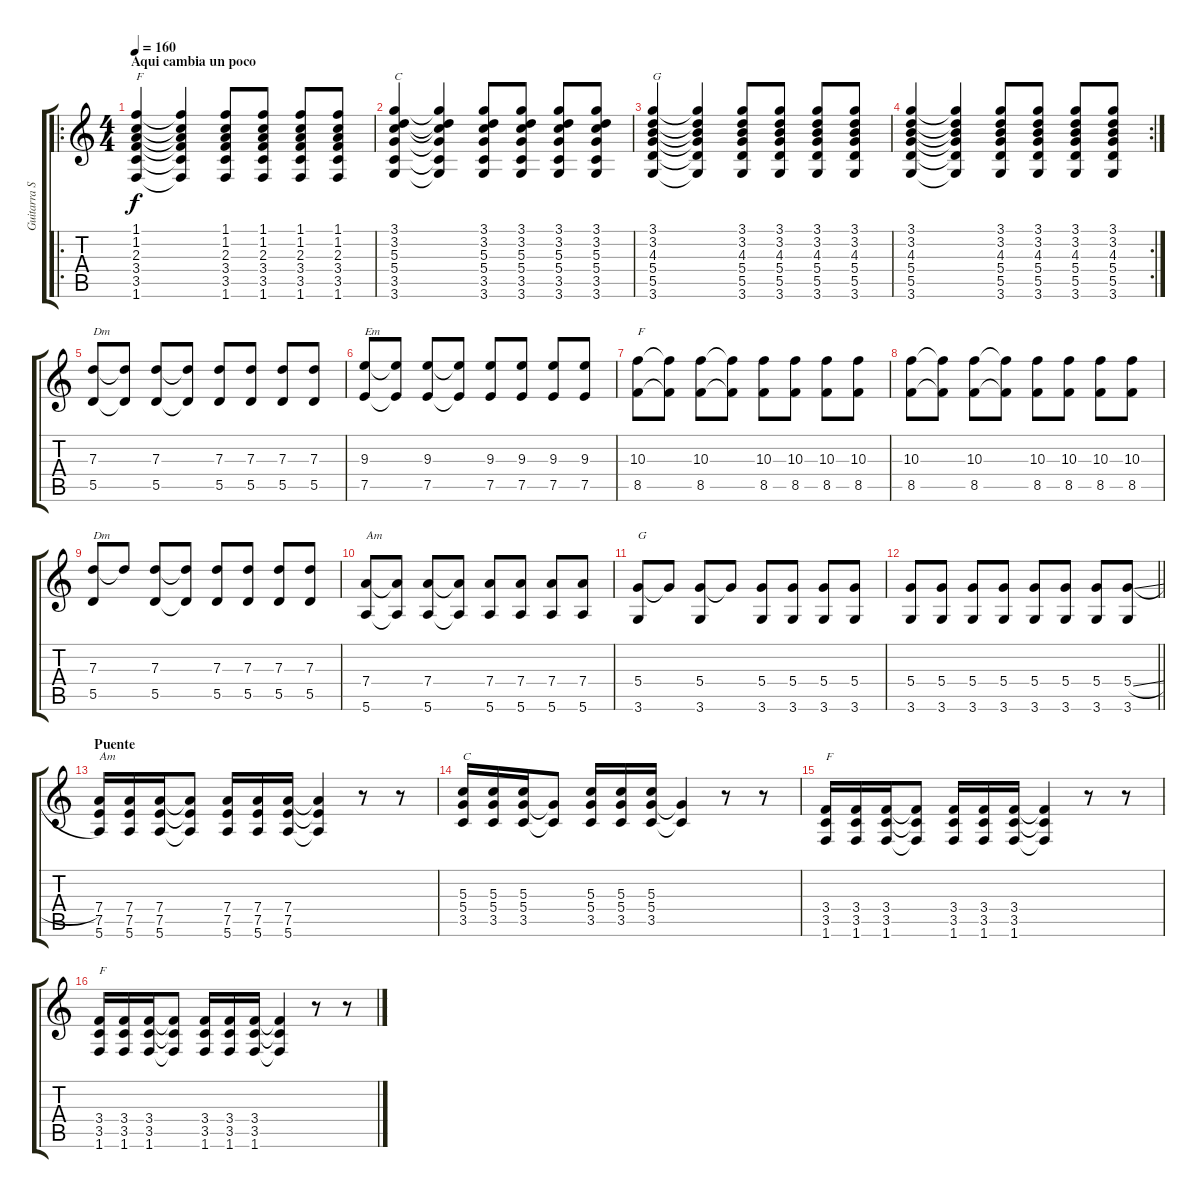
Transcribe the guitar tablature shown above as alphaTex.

\track ("Guitarra Solista" "Guitarra S") {instrument overdrivenguitar}
\staff {score tabs}
\tuning (E4 B3 G3 D3 A2 E2) {hide}
\ro
\ts (4 4)
\section ("" "Aqui cambia un poco")
\tempo 160
\clef g2
\ks c
(1.1 1.2 2.3 3.4 3.5 1.6).4{txt "F" dy f} (1.1{t} 1.2{t} 2.3{t} 3.4{t} 3.5{t} 1.6{t}).4 (1.1 1.2 2.3 3.4 3.5 1.6).8 (1.1 1.2 2.3 3.4 3.5 1.6).8 (1.1 1.2 2.3 3.4 3.5 1.6).8 (1.1 1.2 2.3 3.4 3.5 1.6).8 |
(3.1 3.2 5.3 5.4 3.5 3.6).4{txt "C"} (3.1{t} 3.2{t} 5.3{t} 5.4{t} 3.5{t} 3.6{t}).4 (3.1 3.2 5.3 5.4 3.5 3.6).8 (3.1 3.2 5.3 5.4 3.5 3.6).8 (3.1 3.2 5.3 5.4 3.5 3.6).8 (3.1 3.2 5.3 5.4 3.5 3.6).8 |
(3.1 3.2 4.3 5.4 5.5 3.6).4{txt "G"} (3.1{t} 3.2{t} 4.3{t} 5.4{t} 5.5{t} 3.6{t}).4 (3.1 3.2 4.3 5.4 5.5 3.6).8 (3.1 3.2 4.3 5.4 5.5 3.6).8 (3.1 3.2 4.3 5.4 5.5 3.6).8 (3.1 3.2 4.3 5.4 5.5 3.6).8 |
\rc 2
(3.1 3.2 4.3 5.4 5.5 3.6).4 (3.1{t} 3.2{t} 4.3{t} 5.4{t} 5.5{t} 3.6{t}).4 (3.1 3.2 4.3 5.4 5.5 3.6).8 (3.1 3.2 4.3 5.4 5.5 3.6).8 (3.1 3.2 4.3 5.4 5.5 3.6).8 (3.1 3.2 4.3 5.4 5.5 3.6).8 |
(7.3 5.5).8{txt "Dm"} (7.3{t} 5.5{t}).8 (7.3 5.5).8 (7.3{t} 5.5{t}).8 (7.3 5.5).8 (7.3 5.5).8 (7.3 5.5).8 (7.3 5.5).8 |
(9.3 7.5).8{txt "Em"} (9.3{t} 7.5{t}).8 (9.3 7.5).8 (9.3{t} 7.5{t}).8 (9.3 7.5).8 (9.3 7.5).8 (9.3 7.5).8 (9.3 7.5).8 |
(10.3 8.5).8{txt "F"} (10.3{t} 8.5{t}).8 (10.3 8.5).8 (10.3{t} 8.5{t}).8 (10.3 8.5).8 (10.3 8.5).8 (10.3 8.5).8 (10.3 8.5).8 |
(10.3 8.5).8 (10.3{t} 8.5{t}).8 (10.3 8.5).8 (10.3{t} 8.5{t}).8 (10.3 8.5).8 (10.3 8.5).8 (10.3 8.5).8 (10.3 8.5).8 |
(7.3 5.5).8{txt "Dm"} 7.3{t}.8 (7.3 5.5).8 (7.3{t} 5.5{t}).8 (7.3 5.5).8 (7.3 5.5).8 (7.3 5.5).8 (7.3 5.5).8 |
(7.4 5.6).8{txt "Am"} (7.4{t} 5.6{t}).8 (7.4 5.6).8 (7.4{t} 5.6{t}).8 (7.4 5.6).8 (7.4 5.6).8 (7.4 5.6).8 (7.4 5.6).8 |
(5.4 3.6).8{txt "G"} 5.4{t}.8 (5.4 3.6).8 5.4{t}.8 (5.4 3.6).8 (5.4 3.6).8 (5.4 3.6).8 (5.4 3.6).8 |
\barLineRight lightlight
(5.4 3.6).8 (5.4 3.6).8 (5.4 3.6).8 (5.4 3.6).8 (5.4 3.6).8 (5.4 3.6).8 (5.4 3.6).8 (5.4{sl} 3.6).8 |
\section ("" "Puente")
(7.4 7.5 5.6).16{txt "Am"} (7.4 7.5 5.6).16 (7.4 7.5 5.6).16 (7.4{t} 7.5{t} 5.6{t}).8 (7.4 7.5 5.6).16 (7.4 7.5 5.6).16 (7.4 7.5 5.6).16 (7.4{t} 7.5{t} 5.6{t}).4 r.8 r.8 |
(5.3 5.4 3.5).16{txt "C"} (5.3 5.4 3.5).16 (5.3 5.4 3.5).16 (5.4{t} 3.5{t}).8 (5.3 5.4 3.5).16 (5.3 5.4 3.5).16 (5.3 5.4 3.5).16 (5.4{t} 3.5{t}).4 r.8 r.8 |
(3.4 3.5 1.6).16{txt "F"} (3.4 3.5 1.6).16 (3.4 3.5 1.6).16 (3.4{t} 3.5{t} 1.6{t}).8 (3.4 3.5 1.6).16 (3.4 3.5 1.6).16 (3.4 3.5 1.6).16 (3.4{t} 3.5{t} 1.6{t}).4 r.8 r.8 |
(3.4 3.5 1.6).16{txt "F"} (3.4 3.5 1.6).16 (3.4 3.5 1.6).16 (3.4{t} 3.5{t} 1.6{t}).8 (3.4 3.5 1.6).16 (3.4 3.5 1.6).16 (3.4 3.5 1.6).16 (3.4{t} 3.5{t} 1.6{t}).4 r.8 r.8
